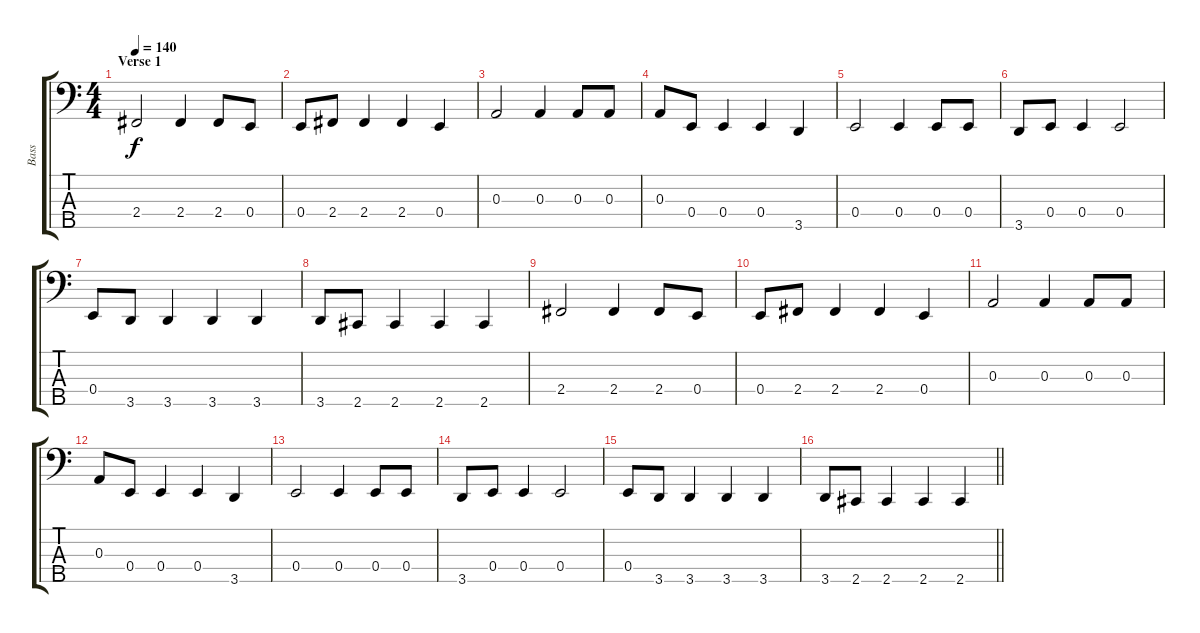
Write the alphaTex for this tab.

\track ("Bass" "Bass") {instrument electricbassfinger}
\staff {score tabs}
\tuning (G2 D2 A1 E1 B0) {hide}
\ts (4 4)
\section ("" "Verse 1")
\tempo 140
\clef f4
\ks c
2.4.2{dy f} 2.4.4 2.4.8 0.4.8 |
0.4.8 2.4.8 2.4.4 2.4.4 0.4.4 |
0.3.2 0.3.4 0.3.8 0.3.8 |
0.3.8 0.4.8 0.4.4 0.4.4 3.5.4 |
0.4.2 0.4.4 0.4.8 0.4.8 |
3.5.8 0.4.8 0.4.4 0.4.2 |
0.4.8 3.5.8 3.5.4 3.5.4 3.5.4 |
3.5.8 2.5.8 2.5.4 2.5.4 2.5.4 |
2.4.2 2.4.4 2.4.8 0.4.8 |
0.4.8 2.4.8 2.4.4 2.4.4 0.4.4 |
0.3.2 0.3.4 0.3.8 0.3.8 |
0.3.8 0.4.8 0.4.4 0.4.4 3.5.4 |
0.4.2 0.4.4 0.4.8 0.4.8 |
3.5.8 0.4.8 0.4.4 0.4.2 |
0.4.8 3.5.8 3.5.4 3.5.4 3.5.4 |
\barLineRight lightlight
3.5.8 2.5.8 2.5.4 2.5.4 2.5.4
